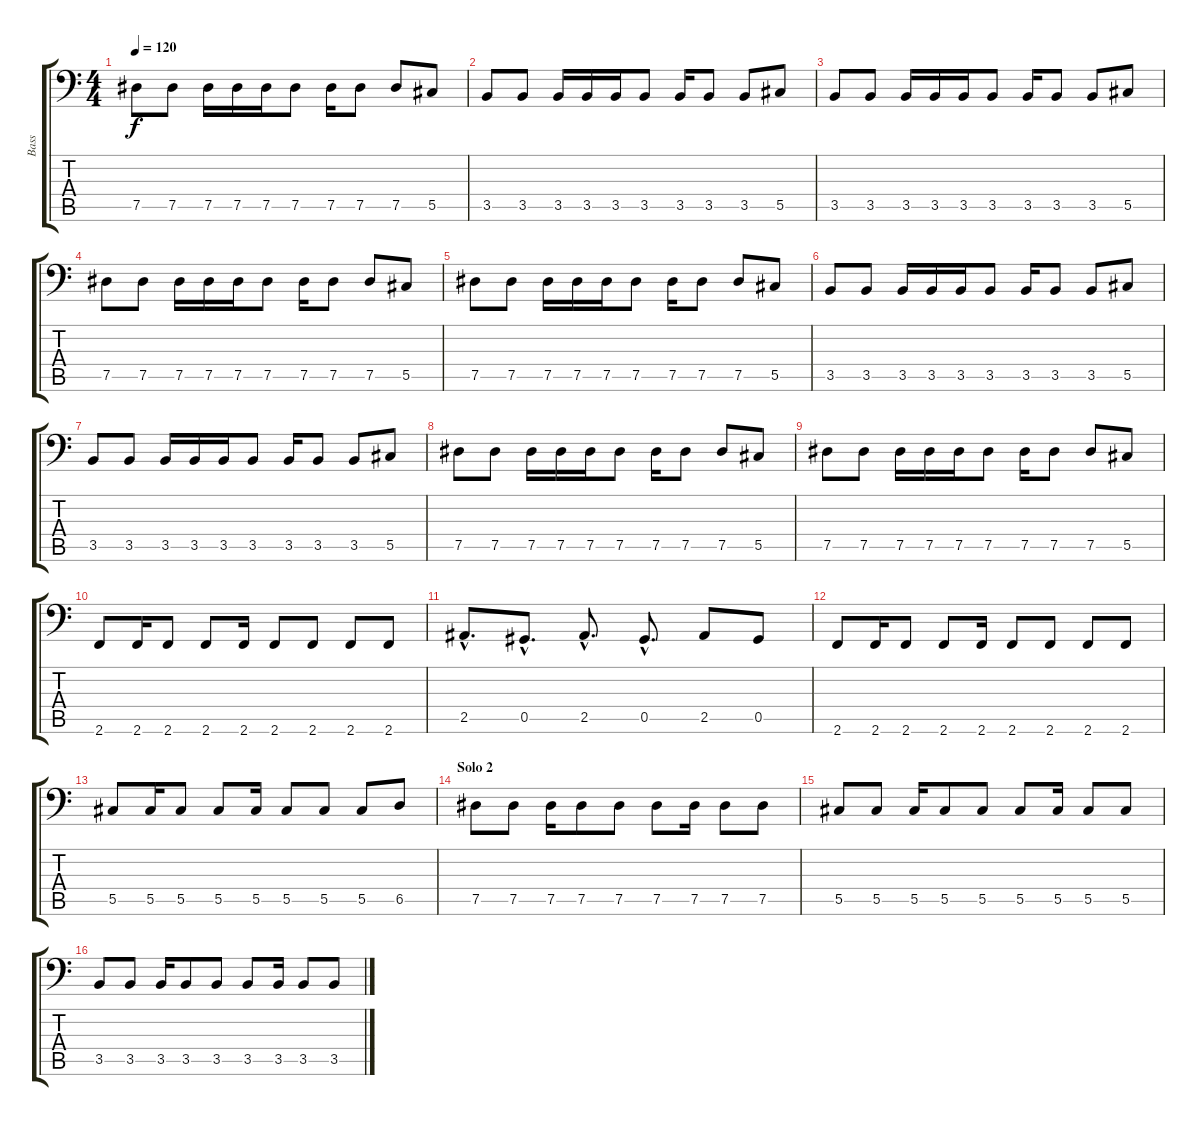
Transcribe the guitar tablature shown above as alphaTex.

\track ("Bass" "Bass") {instrument distortionguitar}
\staff {score tabs}
\tuning (Eb3 Bb2 Gb2 Db2 Ab1 Eb1) {hide}
\ts (4 4)
\tempo 120
\clef f4
\ks c
7.5.8{dy f} 7.5.8 7.5.16 7.5.16 7.5.16 7.5.8 7.5.16 7.5.8 7.5.8 5.5.8 |
3.5.8 3.5.8 3.5.16 3.5.16 3.5.16 3.5.8 3.5.16 3.5.8 3.5.8 5.5.8 |
3.5.8 3.5.8 3.5.16 3.5.16 3.5.16 3.5.8 3.5.16 3.5.8 3.5.8 5.5.8 |
7.5.8 7.5.8 7.5.16 7.5.16 7.5.16 7.5.8 7.5.16 7.5.8 7.5.8 5.5.8 |
7.5.8 7.5.8 7.5.16 7.5.16 7.5.16 7.5.8 7.5.16 7.5.8 7.5.8 5.5.8 |
3.5.8 3.5.8 3.5.16 3.5.16 3.5.16 3.5.8 3.5.16 3.5.8 3.5.8 5.5.8 |
3.5.8 3.5.8 3.5.16 3.5.16 3.5.16 3.5.8 3.5.16 3.5.8 3.5.8 5.5.8 |
7.5.8 7.5.8 7.5.16 7.5.16 7.5.16 7.5.8 7.5.16 7.5.8 7.5.8 5.5.8 |
7.5.8 7.5.8 7.5.16 7.5.16 7.5.16 7.5.8 7.5.16 7.5.8 7.5.8 5.5.8 |
2.6.8 2.6.16 2.6.8 2.6.8 2.6.16 2.6.8 2.6.8 2.6.8 2.6.8 |
2.5{hac}.8{d} 0.5{hac}.8{d} 2.5{hac}.8{d} 0.5{hac}.8{d} 2.5.8 0.5.8 |
2.6.8 2.6.16 2.6.8 2.6.8 2.6.16 2.6.8 2.6.8 2.6.8 2.6.8 |
5.5.8 5.5.16 5.5.8 5.5.8 5.5.16 5.5.8 5.5.8 5.5.8 6.5.8 |
\section ("" "Solo 2")
7.5.8 7.5.8 7.5.16 7.5.8 7.5.8 7.5.8 7.5.16 7.5.8 7.5.8 |
5.5.8 5.5.8 5.5.16 5.5.8 5.5.8 5.5.8 5.5.16 5.5.8 5.5.8 |
3.5.8 3.5.8 3.5.16 3.5.8 3.5.8 3.5.8 3.5.16 3.5.8 3.5.8
